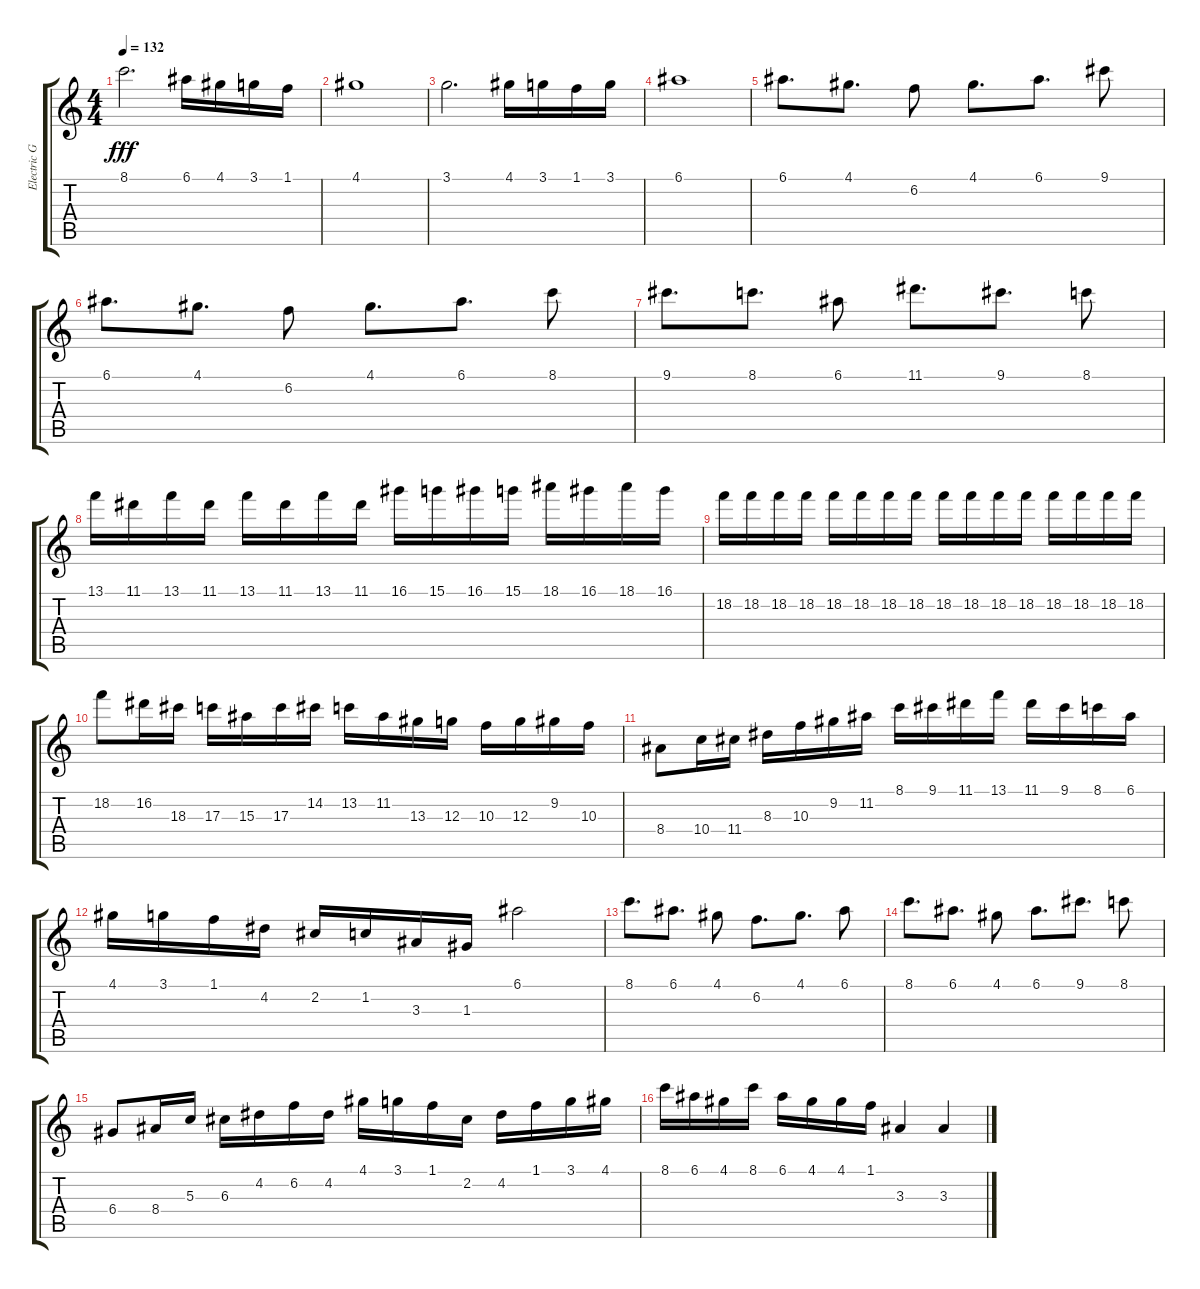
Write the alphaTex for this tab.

\track ("Electric Guitar 1" "Electric G") {instrument distortionguitar}
\staff {score tabs}
\tuning (E4 B3 G3 D3 A2 E2) {hide}
\ts (4 4)
\tempo 132
\clef g2
\ks c
8.1.2{d dy fff} 6.1.16 4.1.16 3.1.16 1.1.16 |
4.1.1 |
3.1.2{d} 4.1.16 3.1.16 1.1.16 3.1.16 |
6.1.1 |
6.1.8{d} 4.1.8{d} 6.2.8 4.1.8{d} 6.1.8{d} 9.1.8 |
6.1.8{d} 4.1.8{d} 6.2.8 4.1.8{d} 6.1.8{d} 8.1.8 |
9.1.8{d} 8.1.8{d} 6.1.8 11.1.8{d} 9.1.8{d} 8.1.8 |
13.1.16 11.1.16 13.1.16 11.1.16 13.1.16 11.1.16 13.1.16 11.1.16 16.1.16 15.1.16 16.1.16 15.1.16 18.1.16 16.1.16 18.1.16 16.1.16 |
18.2.16 18.2.16 18.2.16 18.2.16 18.2.16 18.2.16 18.2.16 18.2.16 18.2.16 18.2.16 18.2.16 18.2.16 18.2.16 18.2.16 18.2.16 18.2.16 |
18.2.8 16.2.16 18.3.16 17.3.16 15.3.16 17.3.16 14.2.16 13.2.16 11.2.16 13.3.16 12.3.16 10.3.16 12.3.16 9.2.16 10.3.16 |
8.4.8 10.4.16 11.4.16 8.3.16 10.3.16 9.2.16 11.2.16 8.1.16 9.1.16 11.1.16 13.1.16 11.1.16 9.1.16 8.1.16 6.1.16 |
4.1.16 3.1.16 1.1.16 4.2.16 2.2.16 1.2.16 3.3.16 1.3.16 6.1.2 |
8.1.8{d} 6.1.8{d} 4.1.8 6.2.8{d} 4.1.8{d} 6.1.8 |
8.1.8{d} 6.1.8{d} 4.1.8 6.1.8{d} 9.1.8{d} 8.1.8 |
6.4.8 8.4.16 5.3.16 6.3.16 4.2.16 6.2.16 4.2.16 4.1.16 3.1.16 1.1.16 2.2.16 4.2.16 1.1.16 3.1.16 4.1.16 |
8.1.16 6.1.16 4.1.16 8.1.16 6.1.16 4.1.16 4.1.16 1.1.16 3.3.4 3.3.4
